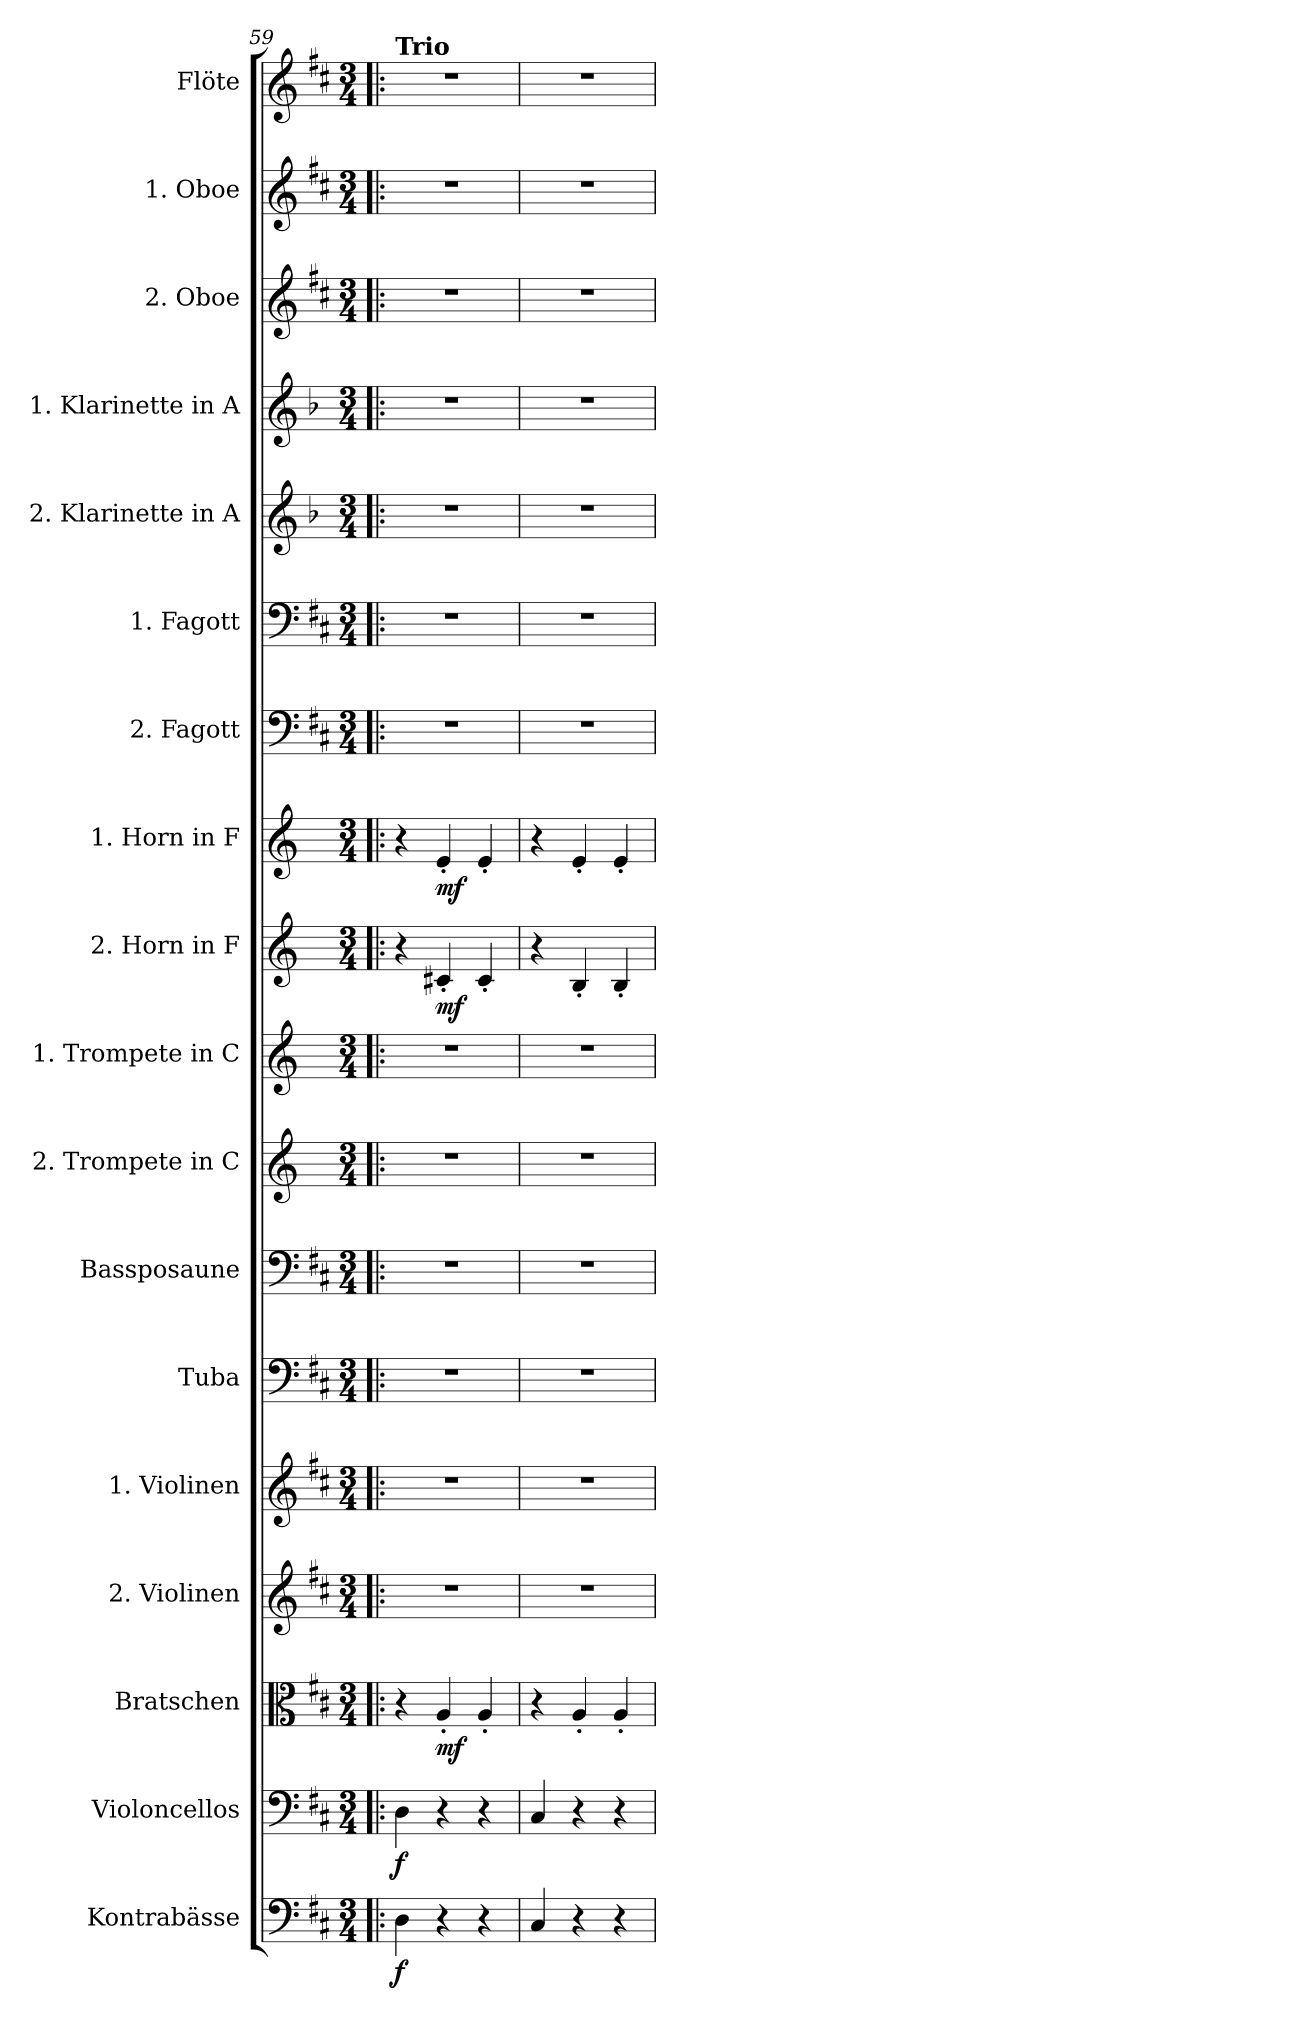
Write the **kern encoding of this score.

**kern	**dynam	**kern	**dynam	**kern	**dynam	**kern	**kern	**kern	**kern	**kern	**kern	**kern	**dynam	**kern	**dynam	**kern	**kern	**kern	**kern	**kern	**kern	**kern
*part18	*part18	*part17	*part17	*part16	*part16	*part15	*part14	*part13	*part12	*part11	*part10	*part9	*part9	*part8	*part8	*part7	*part6	*part5	*part4	*part3	*part2	*part1
*staff18	*staff18	*staff17	*staff17	*staff16	*staff16	*staff15	*staff14	*staff13	*staff12	*staff11	*staff10	*staff9	*staff9	*staff8	*staff8	*staff7	*staff6	*staff5	*staff4	*staff3	*staff2	*staff1
*I"Kontrabässe	*	*I"Violoncellos	*	*I"Bratschen	*	*I"2. Violinen	*I"1. Violinen	*I"Tuba	*I"Bassposaune	*I"2. Trompete in C	*I"1. Trompete in C	*I"2. Horn in F	*	*I"1. Horn in F	*	*I"2. Fagott	*I"1. Fagott	*I"2. Klarinette in A	*I"1. Klarinette in A	*I"2. Oboe	*I"1. Oboe	*I"Flöte
*I'Kbs.	*	*I'Vcs.	*	*I'Bran.	*	*I'2. Vln.	*I'1. Vln.	*I'Tba.	*I'B.psn.	*	*	*	*	*	*	*I'2. Fgt.	*I'1. Fgt.	*	*	*I'2. Ob.	*I'1. Ob.	*I'Fl.
*clefF4	*	*clefF4	*	*clefC3	*	*clefG2	*clefG2	*clefF4	*clefF4	*clefG2	*clefG2	*clefG2	*	*clefG2	*	*clefF4	*clefF4	*clefG2	*clefG2	*clefG2	*clefG2	*clefG2
*ITrd7c12	*	*	*	*	*	*	*	*	*	*	*	*ITrd4c7	*	*ITrd4c7	*	*	*	*ITrd2c3	*ITrd2c3	*	*	*
*k[f#c#]	*	*k[f#c#]	*	*k[f#c#]	*	*k[f#c#]	*k[f#c#]	*k[f#c#]	*k[f#c#]	*k[]	*k[]	*k[b-]	*	*k[b-]	*	*k[f#c#]	*k[f#c#]	*k[f#c#]	*k[f#c#]	*k[f#c#]	*k[f#c#]	*k[f#c#]
*M3/4	*	*M3/4	*	*M3/4	*	*M3/4	*M3/4	*M3/4	*M3/4	*M3/4	*M3/4	*M3/4	*	*M3/4	*	*M3/4	*M3/4	*M3/4	*M3/4	*M3/4	*M3/4	*M3/4
=59!|:	=59!|:	=59!|:	=59!|:	=59!|:	=59!|:	=59!|:	=59!|:	=59!|:	=59!|:	=59!|:	=59!|:	=59!|:	=59!|:	=59!|:	=59!|:	=59!|:	=59!|:	=59!|:	=59!|:	=59!|:	=59!|:	=59!|:
!	!	!	!	!	!	!	!	!	!	!	!	!	!	!	!	!	!	!	!	!	!	!LO:TX:B:t=Trio
!	!LO:DY:b	!	!LO:DY:b	!	!	!	!	!	!	!	!	!	!	!	!	!	!	!	!	!	!	!
4DD\	f	4D\	f	4r	.	2.r	2.r	2.r	2.r	2.r	2.r	4r	.	4r	.	2.r	2.r	2.r	2.r	2.r	2.r	2.r
!	!	!	!	!	!LO:DY:b	!	!	!	!	!	!	!	!LO:DY:b	!	!LO:DY:b	!	!	!	!	!	!	!
4r	.	4r	.	4A'/	mf	.	.	.	.	.	.	4F#X'/	mf	4A'/	mf	.	.	.	.	.	.	.
4r	.	4r	.	4A'/	.	.	.	.	.	.	.	4F#'/	.	4A'/	.	.	.	.	.	.	.	.
=60	=60	=60	=60	=60	=60	=60	=60	=60	=60	=60	=60	=60	=60	=60	=60	=60	=60	=60	=60	=60	=60	=60
4CC#/	.	4C#/	.	4r	.	2.r	2.r	2.r	2.r	2.r	2.r	4r	.	4r	.	2.r	2.r	2.r	2.r	2.r	2.r	2.r
4r	.	4r	.	4A'/	.	.	.	.	.	.	.	4E'/	.	4A'/	.	.	.	.	.	.	.	.
4r	.	4r	.	4A'/	.	.	.	.	.	.	.	4E'/	.	4A'/	.	.	.	.	.	.	.	.
=	=	=	=	=	=	=	=	=	=	=	=	=	=	=	=	=	=	=	=	=	=	=
*-	*-	*-	*-	*-	*-	*-	*-	*-	*-	*-	*-	*-	*-	*-	*-	*-	*-	*-	*-	*-	*-	*-
